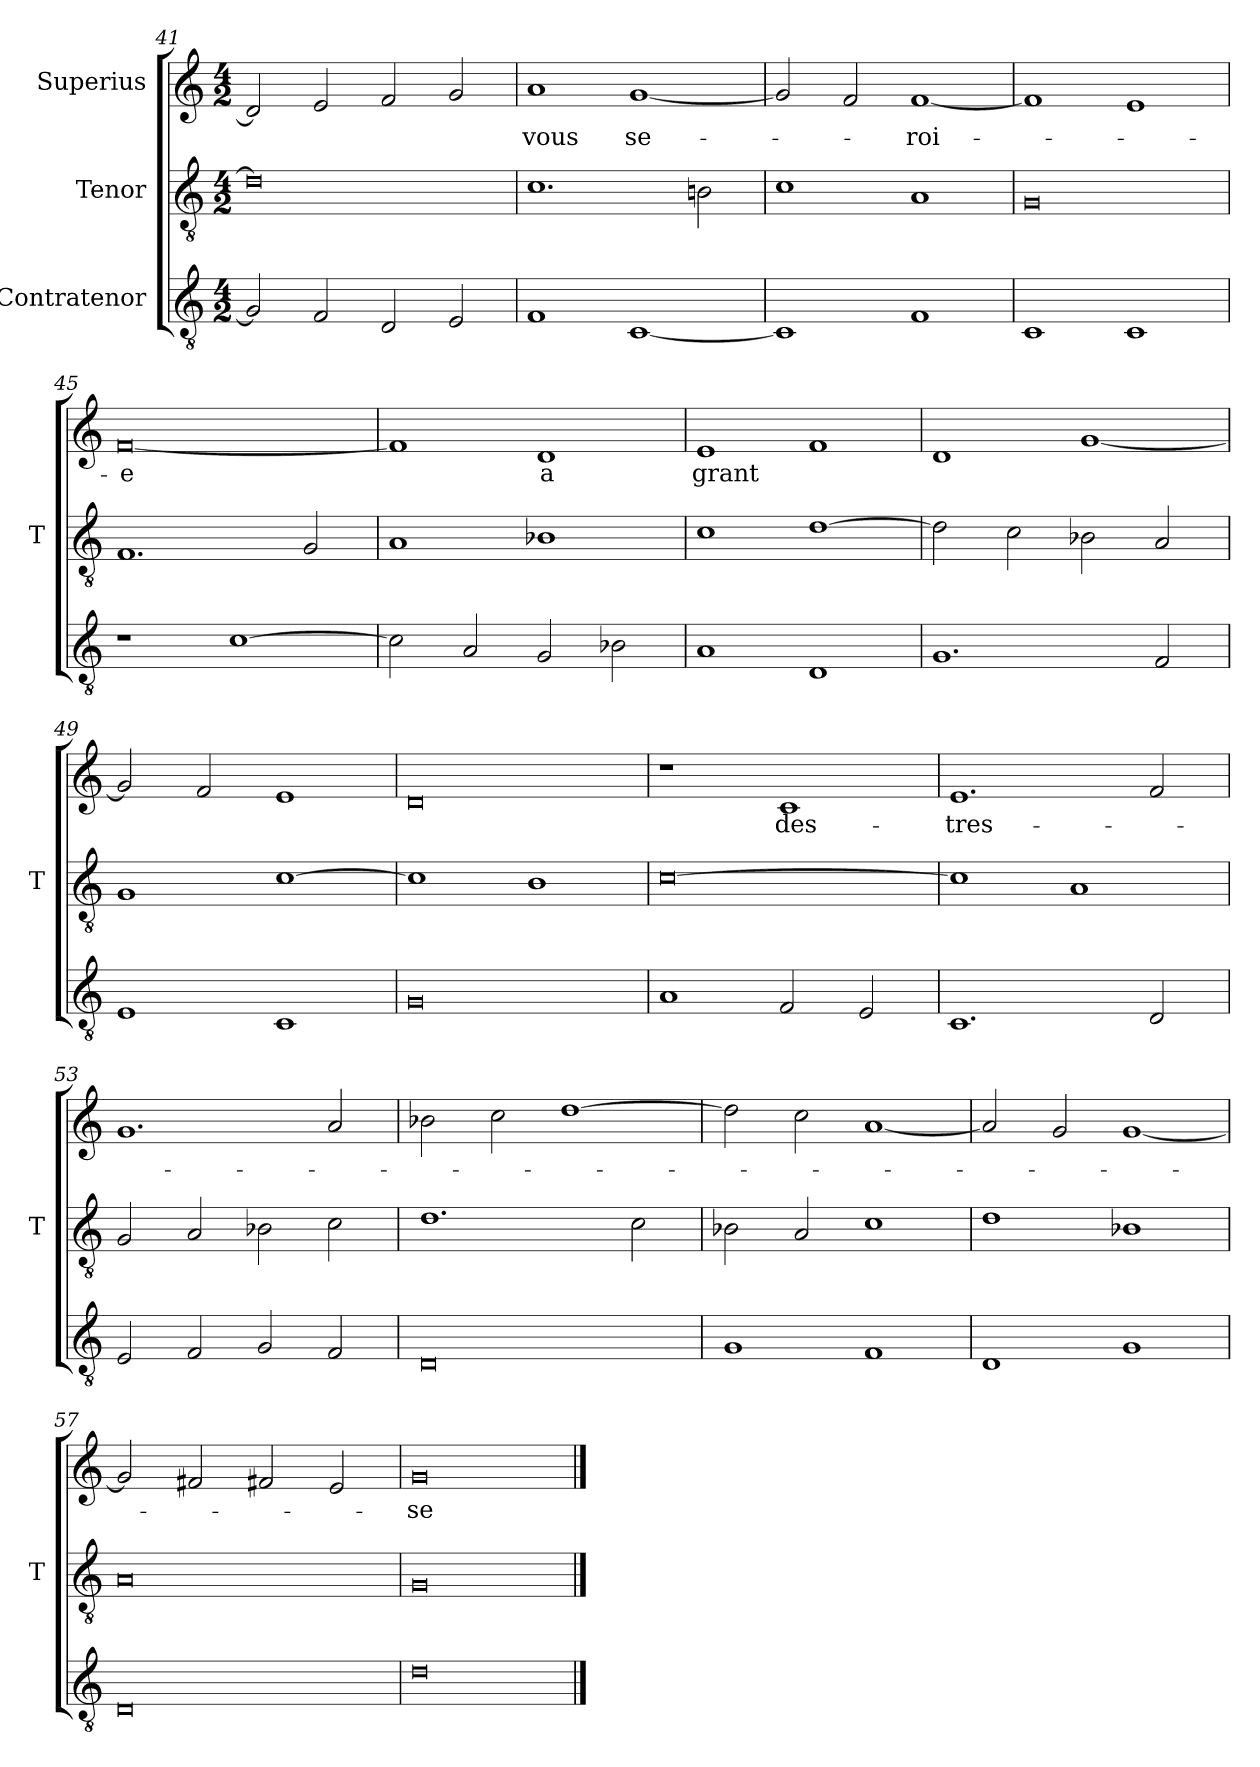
**kern	**kern	**kern	**text
*part3	*part2	*part1	*part1
*staff3	*staff2	*staff1	*staff1
*I"Contratenor	*I"Tenor	*I"Superius	*
*	*I'T	*	*
*clefGv2	*clefGv2	*clefG2	*
*M4/2	*M4/2	*M4/2	*
=41	=41	=41	=41
2G]	0d]	2d]	.
2F	.	2e	.
2D	.	2f	.
2E	.	2g	.
=42	=42	=42	=42
1F	1.c	1a	-vous
[1C	.	[1g	se-
.	2Bn	.	.
=43	=43	=43	=43
1C]	1c	2g]	.
.	.	2f	.
1F	1A	[1f	-roi-
=44	=44	=44	=44
1C	0G	1f]	.
1C	.	1e	.
=45	=45	=45	=45
1r	1.F	[0f	-e
[1c	.	.	.
.	2G	.	.
=46	=46	=46	=46
2c]	1A	1f]	.
2A	.	.	.
2G	1B-X	1d	-a
2B-X	.	.	.
=47	=47	=47	=47
1A	1c	1e	-grant
1D	[1d	1f	.
=48	=48	=48	=48
1.G	2d]	1d	.
.	2c	.	.
.	2B-X	[1g	.
2F	2A	.	.
=49	=49	=49	=49
1E	1G	2g]	.
.	.	2f	.
1C	[1c	1e	.
=50	=50	=50	=50
0G	1c]	0d	.
.	1B	.	.
=51	=51	=51	=51
1A	[0c	1r	.
2F	.	1c	des-
2E	.	.	.
=52	=52	=52	=52
1.C	1c]	1.e	-tres-
.	1A	.	.
2D	.	2f	.
=53	=53	=53	=53
2E	2G	1.g	.
2F	2A	.	.
2G	2B-X	.	.
2F	2c	2a	.
=54	=54	=54	=54
0D	1.d	2b-X	.
.	.	2cc	.
.	.	[1dd	.
.	2c	.	.
=55	=55	=55	=55
1G	2B-X	2dd]	.
.	2A	2cc	.
1F	1c	[1a	.
=56	=56	=56	=56
1D	1d	2a]	.
.	.	2g	.
1G	1B-X	[1g	.
=57	=57	=57	=57
0D	0A	2g]	.
.	.	2f#X	.
.	.	2f#X	.
.	.	2e	.
=58	=58	=58	=58
0d	0G	0g	-se
==	==	==	==
*-	*-	*-	*-
